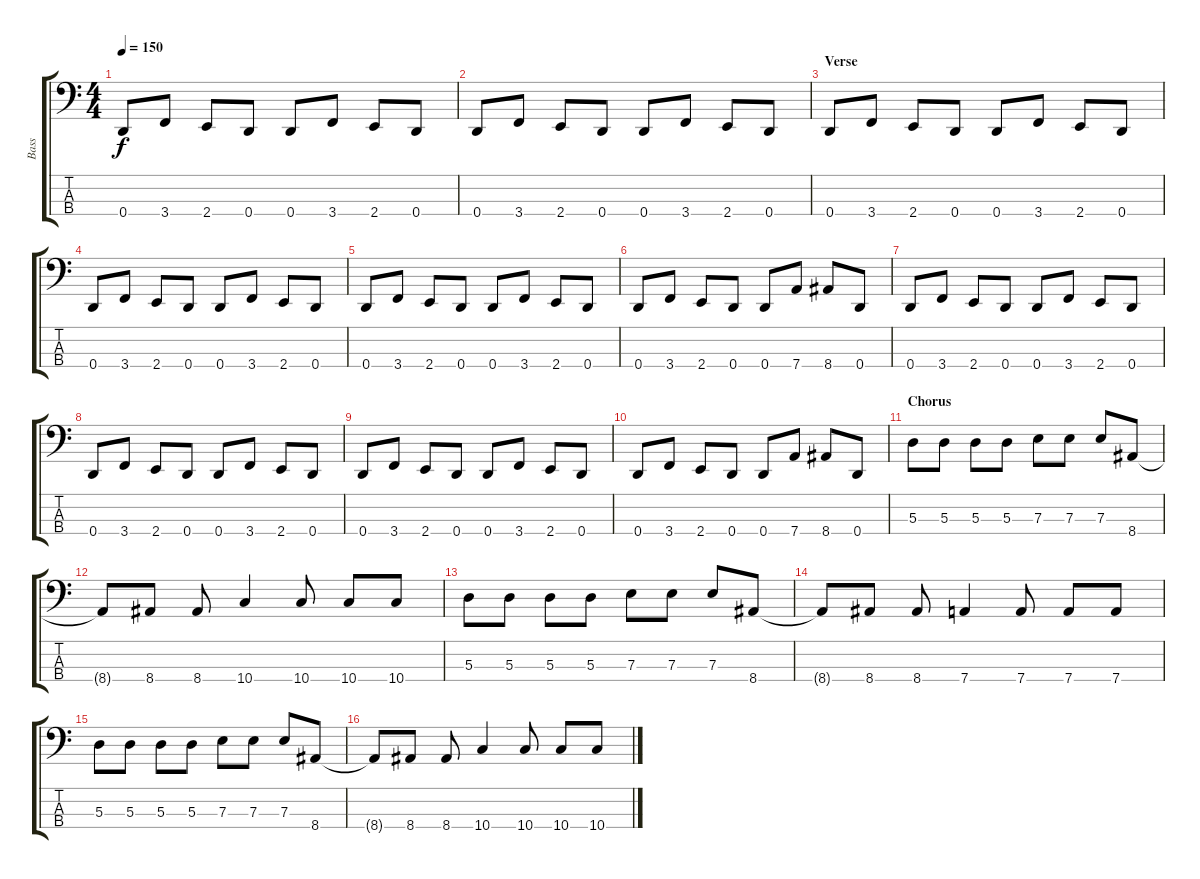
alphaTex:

\track ("Bass" "Bass") {instrument electricbasspick}
\staff {score tabs}
\tuning (G2 D2 A1 D1) {hide}
\ts (4 4)
\tempo 150
\clef f4
\ks c
0.4.8{dy f} 3.4.8 2.4.8 0.4.8 0.4.8 3.4.8 2.4.8 0.4.8 |
0.4.8 3.4.8 2.4.8 0.4.8 0.4.8 3.4.8 2.4.8 0.4.8 |
\section ("" "Verse")
0.4.8 3.4.8 2.4.8 0.4.8 0.4.8 3.4.8 2.4.8 0.4.8 |
0.4.8 3.4.8 2.4.8 0.4.8 0.4.8 3.4.8 2.4.8 0.4.8 |
0.4.8 3.4.8 2.4.8 0.4.8 0.4.8 3.4.8 2.4.8 0.4.8 |
0.4.8 3.4.8 2.4.8 0.4.8 0.4.8 7.4.8 8.4.8 0.4.8 |
0.4.8 3.4.8 2.4.8 0.4.8 0.4.8 3.4.8 2.4.8 0.4.8 |
0.4.8 3.4.8 2.4.8 0.4.8 0.4.8 3.4.8 2.4.8 0.4.8 |
0.4.8 3.4.8 2.4.8 0.4.8 0.4.8 3.4.8 2.4.8 0.4.8 |
0.4.8 3.4.8 2.4.8 0.4.8 0.4.8 7.4.8 8.4.8 0.4.8 |
\section ("" "Chorus")
5.3.8 5.3.8 5.3.8 5.3.8 7.3.8 7.3.8 7.3.8 8.4.8 |
8.4{t}.8 8.4.8 8.4.8 10.4.4 10.4.8 10.4.8 10.4.8 |
5.3.8 5.3.8 5.3.8 5.3.8 7.3.8 7.3.8 7.3.8 8.4.8 |
8.4{t}.8 8.4.8 8.4.8 7.4.4 7.4.8 7.4.8 7.4.8 |
5.3.8 5.3.8 5.3.8 5.3.8 7.3.8 7.3.8 7.3.8 8.4.8 |
8.4{t}.8 8.4.8 8.4.8 10.4.4 10.4.8 10.4.8 10.4.8
